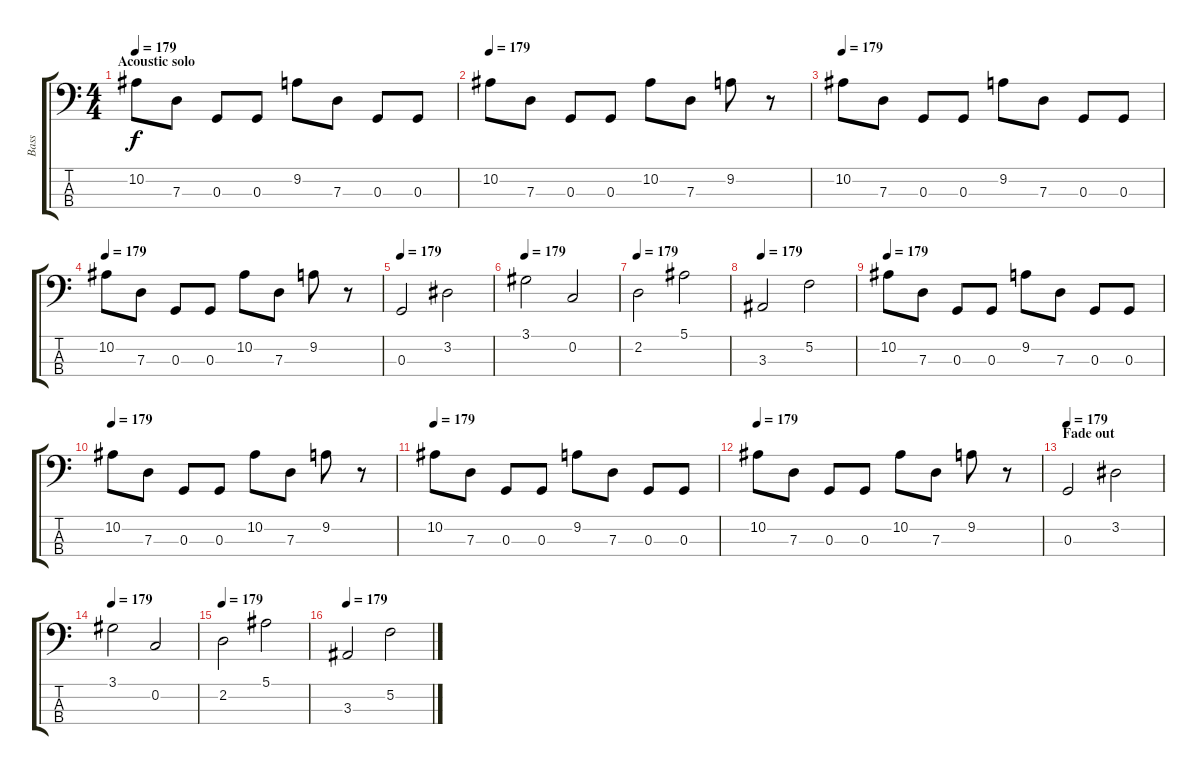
\track ("Bass" "Bass") {instrument electricbassfinger}
\staff {score tabs}
\tuning (F2 C2 G1 D1) {hide}
\ts (4 4)
\section ("" "Acoustic solo")
\tempo 179
\clef f4
\ks c
10.2.8{dy f} 7.3.8 0.3.8 0.3.8 9.2.8 7.3.8 0.3.8 0.3.8 |
\tempo 179
10.2.8 7.3.8 0.3.8 0.3.8 10.2.8 7.3.8 9.2.8 r.8 |
\tempo 179
10.2.8 7.3.8 0.3.8 0.3.8 9.2.8 7.3.8 0.3.8 0.3.8 |
\tempo 179
10.2.8 7.3.8 0.3.8 0.3.8 10.2.8 7.3.8 9.2.8 r.8 |
\tempo 179
0.3.2 3.2.2 |
\tempo 179
3.1.2 0.2.2 |
\tempo 179
2.2.2 5.1.2 |
\tempo 179
3.3.2 5.2.2 |
\tempo 179
10.2.8 7.3.8 0.3.8 0.3.8 9.2.8 7.3.8 0.3.8 0.3.8 |
\tempo 179
10.2.8 7.3.8 0.3.8 0.3.8 10.2.8 7.3.8 9.2.8 r.8 |
\tempo 179
10.2.8 7.3.8 0.3.8 0.3.8 9.2.8 7.3.8 0.3.8 0.3.8 |
\tempo 179
10.2.8 7.3.8 0.3.8 0.3.8 10.2.8 7.3.8 9.2.8 r.8 |
\section ("" "Fade out")
\tempo 179
0.3.2 3.2.2 |
\tempo 179
3.1.2 0.2.2 |
\tempo 179
2.2.2 5.1.2 |
\tempo 179
3.3.2 5.2.2
